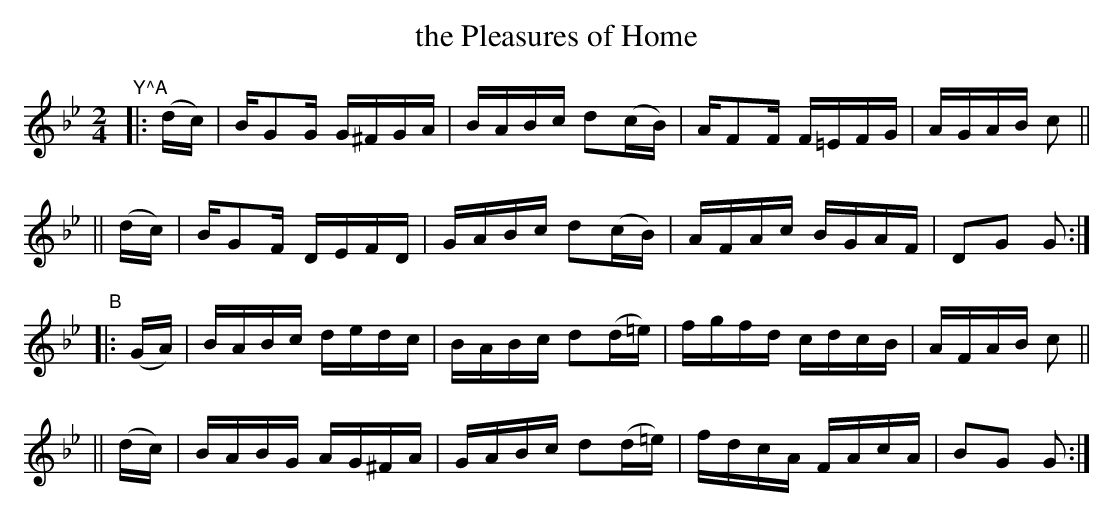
X:1
T: the Pleasures of Home
M: 2/4
L: 1/16
K: Gm
"Y^A"\
|: (dc) | BG2G G^FGA | BABc d2(cB)  | AF2F F=EFG | AGAB c2 ||
|| (dc) | BG2F DEFD  | GABc d2(cB)  | AFAc BGAF  | D2G2 G2 :|
"^B"\
|: (GA) | BABc dedc  | BABc d2(d=e) | fgfd cdcB  | AFAB c2 ||
|| (dc) | BABG AG^FA | GABc d2(d=e) | fdcA FAcA  | B2G2 G2 :|
